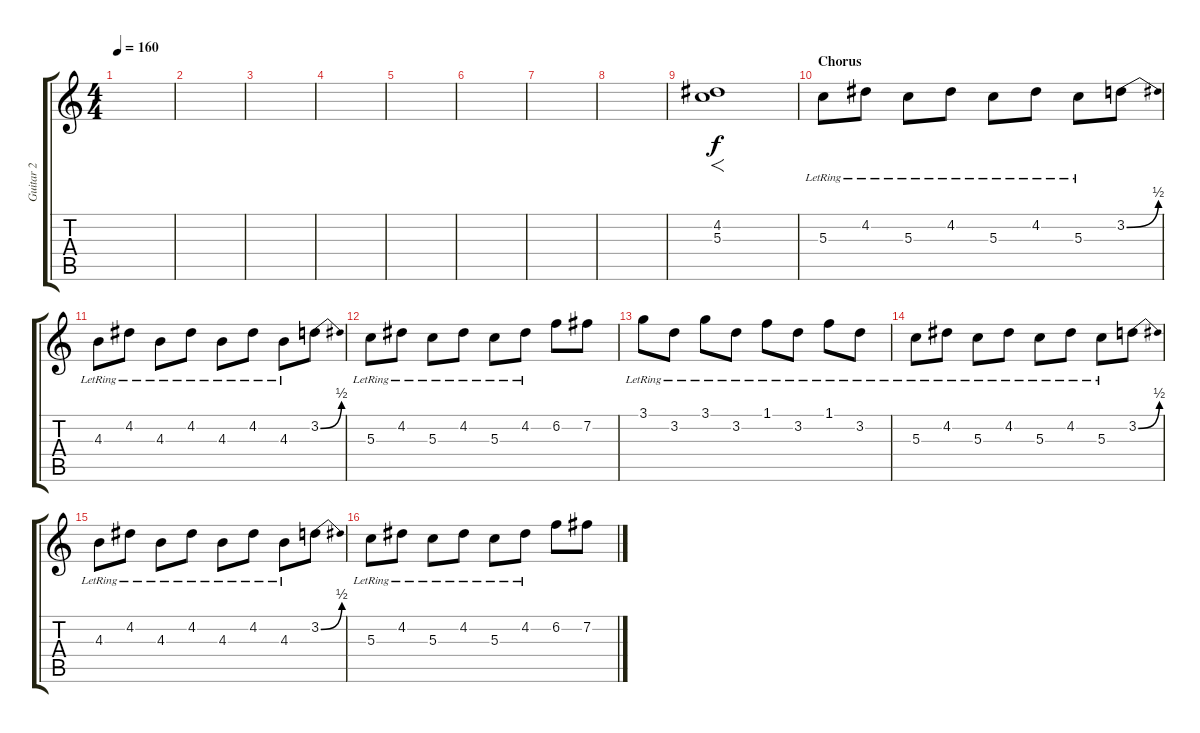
\track ("Guitar 2" "Guitar 2") {instrument distortionguitar}
\staff {score tabs}
\tuning (E4 B3 G3 D3 A2 E2) {hide}
\ts (4 4)
\tempo 160
\clef g2
\ks c
|
|
|
|
|
|
|
|
(4.2 5.3).1{f} |
\section ("" "Chorus")
5.3{lr}.8 4.2{lr}.8 5.3{lr}.8 4.2{lr}.8 5.3{lr}.8 4.2{lr}.8 5.3{lr}.8 3.2{be (bend 0 0 60 2)}.8 |
4.3{lr}.8 4.2{lr}.8 4.3{lr}.8 4.2{lr}.8 4.3{lr}.8 4.2{lr}.8 4.3{lr}.8 3.2{be (bend 0 0 60 2)}.8 |
5.3{lr}.8 4.2{lr}.8 5.3{lr}.8 4.2{lr}.8 5.3{lr}.8 4.2{lr}.8 6.2.8 7.2.8 |
3.1{lr}.8 3.2{lr}.8 3.1{lr}.8 3.2{lr}.8 1.1{lr}.8 3.2{lr}.8 1.1{lr}.8 3.2{lr}.8 |
5.3{lr}.8 4.2{lr}.8 5.3{lr}.8 4.2{lr}.8 5.3{lr}.8 4.2{lr}.8 5.3{lr}.8 3.2{be (bend 0 0 60 2)}.8 |
4.3{lr}.8 4.2{lr}.8 4.3{lr}.8 4.2{lr}.8 4.3{lr}.8 4.2{lr}.8 4.3{lr}.8 3.2{be (bend 0 0 60 2)}.8 |
5.3{lr}.8 4.2{lr}.8 5.3{lr}.8 4.2{lr}.8 5.3{lr}.8 4.2{lr}.8 6.2.8 7.2.8
